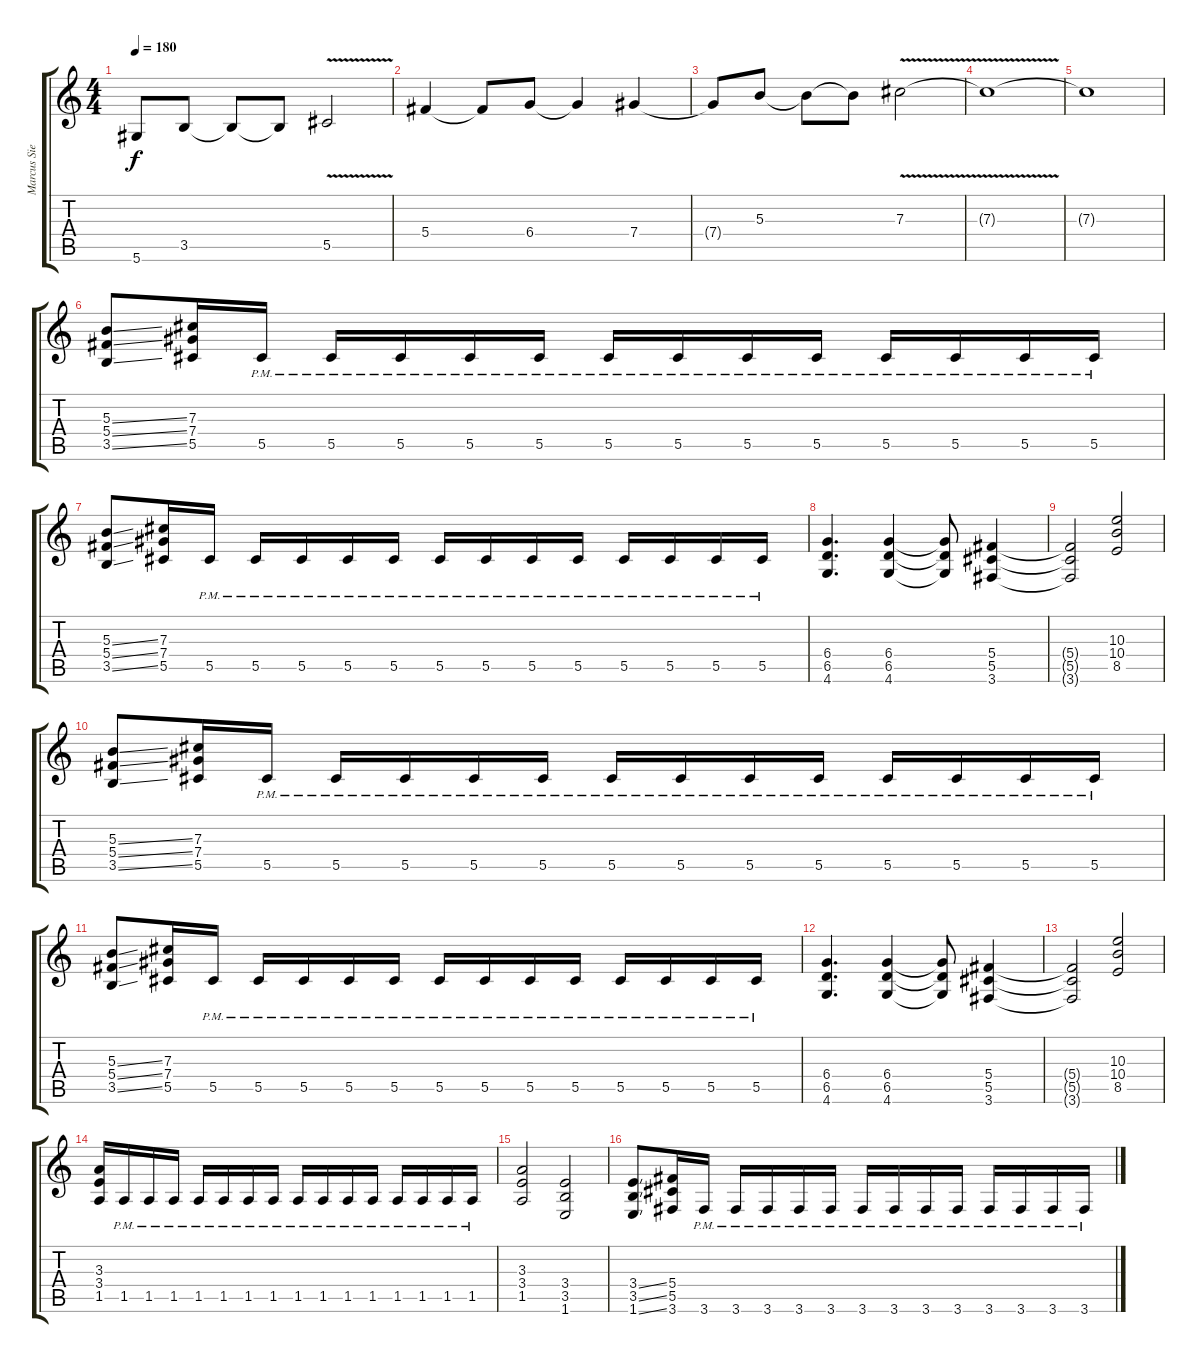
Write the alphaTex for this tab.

\track ("Marcus Siepen" "Marcus Sie") {instrument distortionguitar}
\staff {score tabs}
\tuning (Eb4 Bb3 Gb3 Db3 Ab2 Eb2) {hide}
\ts (4 4)
\tempo 180
\clef g2
\ks c
5.6{t}.8{dy f} 3.5.8 3.5{t}.8 3.5{t}.8 5.5{v}.2 |
5.4.4 5.4{t}.8 6.4.8 6.4{t}.4 7.4.4 |
7.4{t}.8 5.3.8 5.3{t}.8 5.3{t}.8 7.3{v}.2 |
7.3{t}.1 |
7.3{t}.1 |
(5.3{ss} 5.4{ss} 3.5{ss}).8 (7.3 7.4 5.5).16 5.5{pm}.16 5.5{pm}.16 5.5{pm}.16 5.5{pm}.16 5.5{pm}.16 5.5{pm}.16 5.5{pm}.16 5.5{pm}.16 5.5{pm}.16 5.5{pm}.16 5.5{pm}.16 5.5{pm}.16 5.5{pm}.16 |
(5.3{ss} 5.4{ss} 3.5{ss}).8 (7.3 7.4 5.5).16 5.5{pm}.16 5.5{pm}.16 5.5{pm}.16 5.5{pm}.16 5.5{pm}.16 5.5{pm}.16 5.5{pm}.16 5.5{pm}.16 5.5{pm}.16 5.5{pm}.16 5.5{pm}.16 5.5{pm}.16 5.5{pm}.16 |
(6.4 6.5 4.6).4{d} (6.4 6.5 4.6).4 (6.4{t} 6.5{t} 4.6{t}).8 (5.4 5.5 3.6).4 |
(5.4{t} 5.5{t} 3.6{t}).2 (10.3 10.4 8.5).2 |
(5.3{ss} 5.4{ss} 3.5{ss}).8 (7.3 7.4 5.5).16 5.5{pm}.16 5.5{pm}.16 5.5{pm}.16 5.5{pm}.16 5.5{pm}.16 5.5{pm}.16 5.5{pm}.16 5.5{pm}.16 5.5{pm}.16 5.5{pm}.16 5.5{pm}.16 5.5{pm}.16 5.5{pm}.16 |
(5.3{ss} 5.4{ss} 3.5{ss}).8 (7.3 7.4 5.5).16 5.5{pm}.16 5.5{pm}.16 5.5{pm}.16 5.5{pm}.16 5.5{pm}.16 5.5{pm}.16 5.5{pm}.16 5.5{pm}.16 5.5{pm}.16 5.5{pm}.16 5.5{pm}.16 5.5{pm}.16 5.5{pm}.16 |
(6.4 6.5 4.6).4{d} (6.4 6.5 4.6).4 (6.4{t} 6.5{t} 4.6{t}).8 (5.4 5.5 3.6).4 |
(5.4{t} 5.5{t} 3.6{t}).2 (10.3 10.4 8.5).2 |
(3.3 3.4 1.5).16 1.5{pm}.16 1.5{pm}.16 1.5{pm}.16 1.5{pm}.16 1.5{pm}.16 1.5{pm}.16 1.5{pm}.16 1.5{pm}.16 1.5{pm}.16 1.5{pm}.16 1.5{pm}.16 1.5{pm}.16 1.5{pm}.16 1.5{pm}.16 1.5{pm}.16 |
(3.3 3.4 1.5).2 (3.4 3.5 1.6).2 |
(3.4{ss} 3.5{ss} 1.6{ss}).8 (5.4 5.5 3.6).16 3.6{pm}.16 3.6{pm}.16 3.6{pm}.16 3.6{pm}.16 3.6{pm}.16 3.6{pm}.16 3.6{pm}.16 3.6{pm}.16 3.6{pm}.16 3.6{pm}.16 3.6{pm}.16 3.6{pm}.16 3.6{pm}.16
